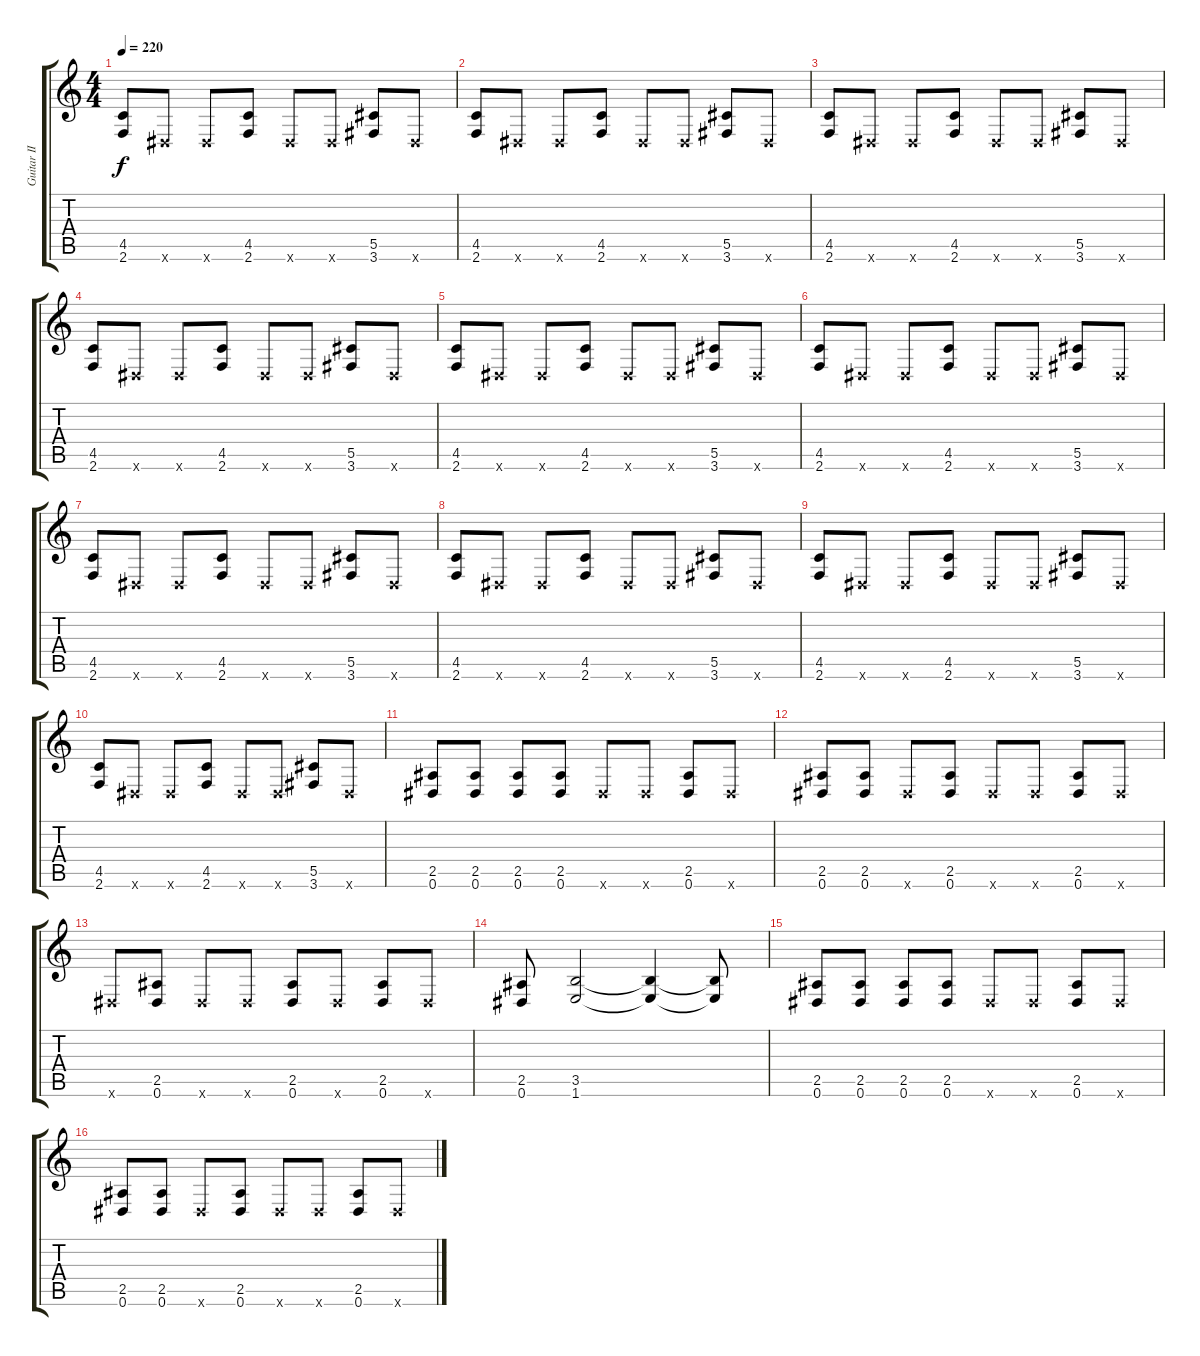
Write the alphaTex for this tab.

\track ("Guitar II" "Guitar II") {instrument overdrivenguitar}
\staff {score tabs}
\tuning (Eb4 Bb3 Gb3 Db3 Ab2 Eb2) {hide}
\ts (4 4)
\tempo 220
\clef g2
\ks c
(4.5 2.6).8{dy f} 0.6{x}.8 0.6{x}.8 (4.5 2.6).8 0.6{x}.8 0.6{x}.8 (5.5 3.6).8 0.6{x}.8 |
(4.5 2.6).8 0.6{x}.8 0.6{x}.8 (4.5 2.6).8 0.6{x}.8 0.6{x}.8 (5.5 3.6).8 0.6{x}.8 |
(4.5 2.6).8 0.6{x}.8 0.6{x}.8 (4.5 2.6).8 0.6{x}.8 0.6{x}.8 (5.5 3.6).8 0.6{x}.8 |
(4.5 2.6).8 0.6{x}.8 0.6{x}.8 (4.5 2.6).8 0.6{x}.8 0.6{x}.8 (5.5 3.6).8 0.6{x}.8 |
(4.5 2.6).8 0.6{x}.8 0.6{x}.8 (4.5 2.6).8 0.6{x}.8 0.6{x}.8 (5.5 3.6).8 0.6{x}.8 |
(4.5 2.6).8 0.6{x}.8 0.6{x}.8 (4.5 2.6).8 0.6{x}.8 0.6{x}.8 (5.5 3.6).8 0.6{x}.8 |
(4.5 2.6).8 0.6{x}.8 0.6{x}.8 (4.5 2.6).8 0.6{x}.8 0.6{x}.8 (5.5 3.6).8 0.6{x}.8 |
(4.5 2.6).8 0.6{x}.8 0.6{x}.8 (4.5 2.6).8 0.6{x}.8 0.6{x}.8 (5.5 3.6).8 0.6{x}.8 |
(4.5 2.6).8 0.6{x}.8 0.6{x}.8 (4.5 2.6).8 0.6{x}.8 0.6{x}.8 (5.5 3.6).8 0.6{x}.8 |
(4.5 2.6).8 0.6{x}.8 0.6{x}.8 (4.5 2.6).8 0.6{x}.8 0.6{x}.8 (5.5 3.6).8 0.6{x}.8 |
(2.5 0.6).8 (2.5 0.6).8 (2.5 0.6).8 (2.5 0.6).8 0.6{x}.8 0.6{x}.8 (2.5 0.6).8 0.6{x}.8 |
(2.5 0.6).8 (2.5 0.6).8 0.6{x}.8 (2.5 0.6).8 0.6{x}.8 0.6{x}.8 (2.5 0.6).8 0.6{x}.8 |
0.6{x}.8 (2.5 0.6).8 0.6{x}.8 0.6{x}.8 (2.5 0.6).8 0.6{x}.8 (2.5 0.6).8 0.6{x}.8 |
(2.5 0.6).8 (3.5 1.6).2 (3.5{t} 1.6{t}).4 (3.5{t} 1.6{t}).8 |
(2.5 0.6).8 (2.5 0.6).8 (2.5 0.6).8 (2.5 0.6).8 0.6{x}.8 0.6{x}.8 (2.5 0.6).8 0.6{x}.8 |
(2.5 0.6).8 (2.5 0.6).8 0.6{x}.8 (2.5 0.6).8 0.6{x}.8 0.6{x}.8 (2.5 0.6).8 0.6{x}.8
